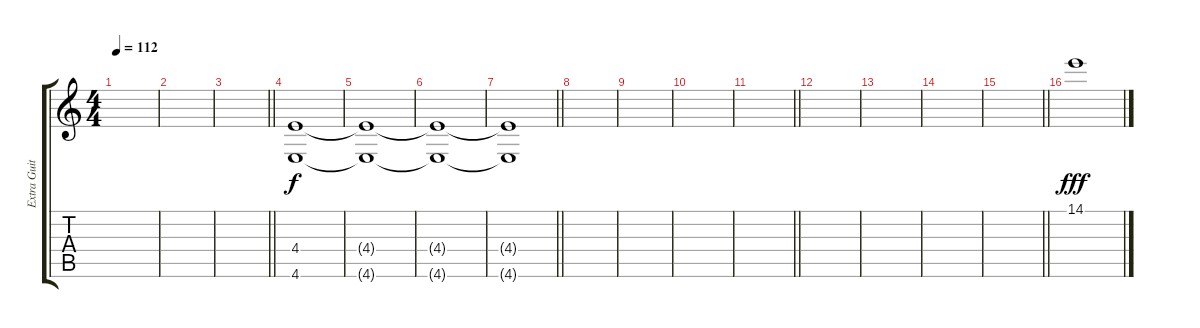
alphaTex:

\track ("Extra Guitar 2" "Extra Guit") {instrument overdrivenguitar}
\staff {score tabs}
\tuning (D4 A3 F3 C3 G2 C2) {hide}
\ts (4 4)
\tempo 112
\clef g2
\ks c
|
|
\barLineRight lightlight
|
(4.4 4.6).1{dy f instrument pad5bowed} |
(4.4{t} 4.6{t}).1 |
(4.4{t} 4.6{t}).1 |
\barLineRight lightlight
(4.4{t} 4.6{t}).1 |
|
|
|
\barLineRight lightlight
|
|
|
|
\barLineRight lightlight
|
14.1.1{dy fff instrument pad5bowed}
